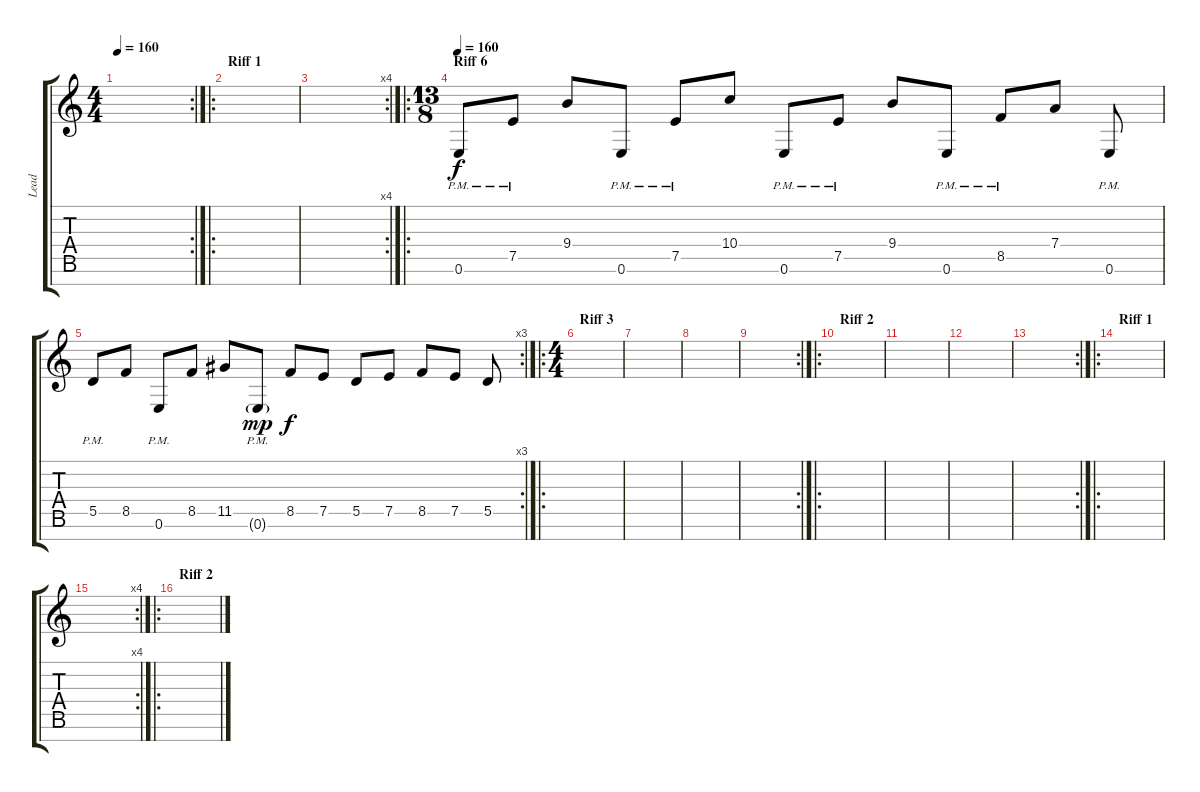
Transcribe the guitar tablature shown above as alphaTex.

\track ("Lead" "Lead") {instrument distortionguitar}
\staff {score tabs}
\tuning (E4 B3 G3 D3 A2 E2 B1) {hide}
\rc 2
\ts (4 4)
\tempo 160
\clef g2
\ks c
|
\ro
\section ("" "Riff 1")
|
\rc 4
|
\ro
\ts (13 8)
\section ("" "Riff 6")
\tempo 160
0.6{pm}.8 7.5{pm}.8 9.4.8 0.6{pm}.8 7.5{pm}.8 10.4.8 0.6{pm}.8 7.5{pm}.8 9.4.8 0.6{pm}.8 8.5{pm}.8 7.4.8 0.6{pm}.8 |
\rc 3
5.5{pm}.8 8.5.8 0.6{pm}.8 8.5.8 11.5.8 0.6{g pm}.8{dy mp} 8.5.8{dy f} 7.5.8 5.5.8 7.5.8 8.5.8 7.5.8 5.5.8 |
\ro
\ts (4 4)
\section ("" "Riff 3")
|
|
|
\rc 2
|
\ro
\section ("" "Riff 2")
|
|
|
\rc 2
|
\ro
\section ("" "Riff 1")
|
\rc 4
|
\ro
\section ("" "Riff 2")
